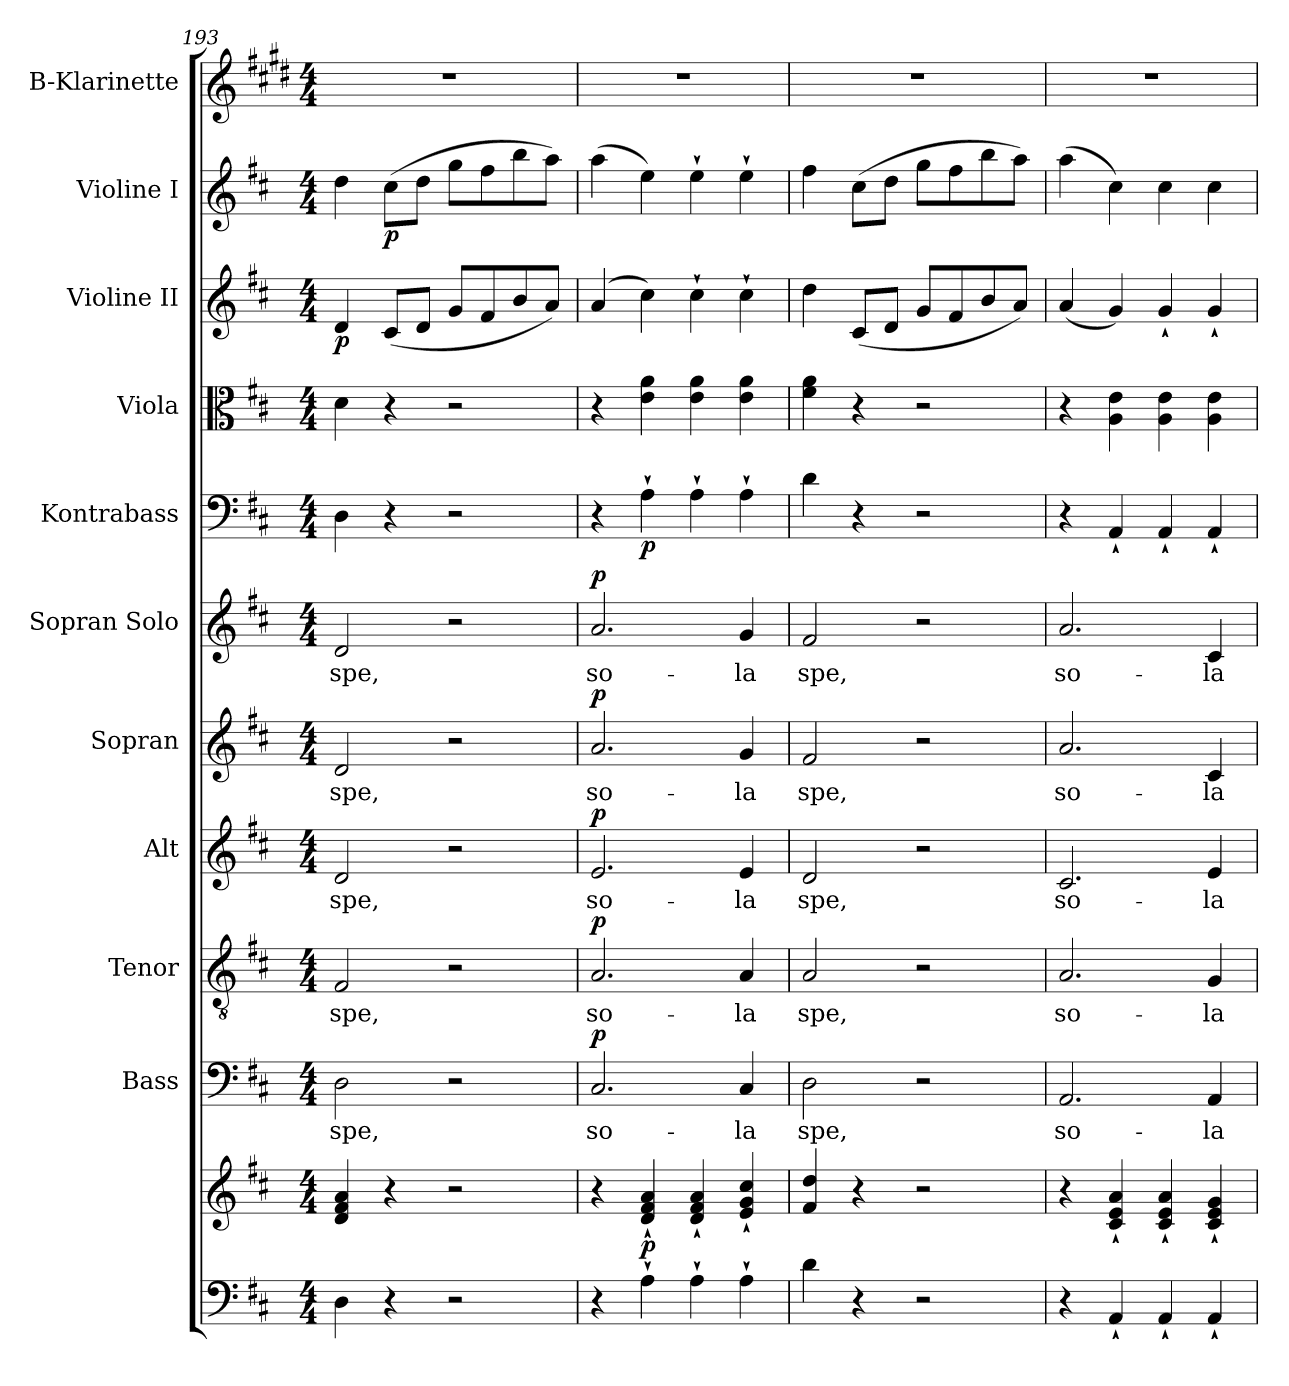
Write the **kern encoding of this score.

**kern	**kern	**dynam	**kern	**text	**dynam	**kern	**text	**dynam	**kern	**text	**dynam	**kern	**text	**dynam	**kern	**text	**dynam	**kern	**dynam	**kern	**kern	**dynam	**kern	**dynam	**kern
*part11	*part11	*part11	*part10	*part10	*part10	*part9	*part9	*part9	*part8	*part8	*part8	*part7	*part7	*part7	*part6	*part6	*part6	*part5	*part5	*part4	*part3	*part3	*part2	*part2	*part1
*staff12	*staff11	*staff11/12	*staff10	*staff10	*staff10	*staff9	*staff9	*staff9	*staff8	*staff8	*staff8	*staff7	*staff7	*staff7	*staff6	*staff6	*staff6	*staff5	*staff5	*staff4	*staff3	*staff3	*staff2	*staff2	*staff1
*	*	*	*I"Bass	*	*	*I"Tenor	*	*	*I"Alt	*	*	*I"Sopran	*	*	*I"Sopran Solo	*	*	*I"Kontrabass	*	*I"Viola	*I"Violine II	*	*I"Violine I	*	*I"B-Klarinette
*	*	*	*I'B.	*	*	*I'T.	*	*	*I'A.	*	*	*I'S.	*	*	*I'Solo	*	*	*I'Kb.	*	*I'Vla.	*I'Vl. II	*	*I'Vl. I	*	*I'B Kl.
*clefF4	*clefG2	*	*clefF4	*	*	*clefGv2	*	*	*clefG2	*	*	*clefG2	*	*	*clefG2	*	*	*clefF4	*	*clefC3	*clefG2	*	*clefG2	*	*clefG2
*	*	*	*	*	*	*	*	*	*	*	*	*	*	*	*	*	*	*ITrd7c12	*	*	*	*	*	*	*ITrd1c2
*k[f#c#]	*k[f#c#]	*	*k[f#c#]	*	*	*k[f#c#]	*	*	*k[f#c#]	*	*	*k[f#c#]	*	*	*k[f#c#]	*	*	*k[f#c#]	*	*k[f#c#]	*k[f#c#]	*	*k[f#c#]	*	*k[f#c#]
*D:	*D:	*	*D:	*	*	*D:	*	*	*D:	*	*	*D:	*	*	*D:	*	*	*D:	*	*D:	*D:	*	*D:	*	*D:
*M4/4	*M4/4	*	*M4/4	*	*	*M4/4	*	*	*M4/4	*	*	*M4/4	*	*	*M4/4	*	*	*M4/4	*	*M4/4	*M4/4	*	*M4/4	*	*M4/4
=193	=193	=193	=193	=193	=193	=193	=193	=193	=193	=193	=193	=193	=193	=193	=193	=193	=193	=193	=193	=193	=193	=193	=193	=193	=193
!	!	!	!	!LO:LY:b	!	!	!LO:LY:b	!	!	!LO:LY:b	!	!	!LO:LY:b	!	!	!LO:LY:b	!	!	!	!	!	!LO:DY:b	!	!	!
4D\	4d/ 4f#/ 4a/	.	2D\	spe,	.	2F#/	spe,	.	2d/	spe,	.	2d/	spe,	.	2d/	spe,	.	4DD\	.	4d\	4d/	p	4dd\	.	1r
!	!	!	!	!	!	!	!	!	!	!	!	!	!	!	!	!	!	!	!	!	!	!	!	!LO:DY:b	!
4r	4r	.	.	.	.	.	.	.	.	.	.	.	.	.	.	.	.	4r	.	4r	(<8c#/L	.	(>8cc#\L	p	.
.	.	.	.	.	.	.	.	.	.	.	.	.	.	.	.	.	.	.	.	.	8d/J	.	8dd\J	.	.
2r	2r	.	2r	.	.	2r	.	.	2r	.	.	2r	.	.	2r	.	.	2r	.	2r	8g/L	.	8gg\L	.	.
.	.	.	.	.	.	.	.	.	.	.	.	.	.	.	.	.	.	.	.	.	8f#/	.	8ff#\	.	.
.	.	.	.	.	.	.	.	.	.	.	.	.	.	.	.	.	.	.	.	.	8b/	.	8bb\	.	.
.	.	.	.	.	.	.	.	.	.	.	.	.	.	.	.	.	.	.	.	.	8a/J)	.	8aa\J)	.	.
=194	=194	=194	=194	=194	=194	=194	=194	=194	=194	=194	=194	=194	=194	=194	=194	=194	=194	=194	=194	=194	=194	=194	=194	=194	=194
!	!	!	!	!LO:LY:b	!LO:DY:a	!	!LO:LY:b	!LO:DY:a	!	!LO:LY:b	!LO:DY:a	!	!LO:LY:b	!LO:DY:a	!	!LO:LY:b	!LO:DY:a	!	!	!	!	!	!	!	!
4r	4r	.	2.C#/	so-	p	2.A/	so-	p	2.e/	so-	p	2.a/	so-	p	2.a/	so-	p	4r	.	4r	(4a/	.	(>4aa\	.	1r
!	!	!LO:DY:b	!	!	!	!	!	!	!	!	!	!	!	!	!	!	!	!	!LO:DY:b	!	!	!	!	!	!
4A`>\	4d/`< 4f#/`< 4a/`<	p	.	.	.	.	.	.	.	.	.	.	.	.	.	.	.	4AA`>\	p	4e\ 4a\	4cc#\)	.	4ee\)	.	.
4A`>\	4d/`< 4f#/`< 4a/`<	.	.	.	.	.	.	.	.	.	.	.	.	.	.	.	.	4AA`>\	.	4e\ 4a\	4cc#`>\	.	4ee`>\	.	.
!	!	!	!	!LO:LY:b	!	!	!LO:LY:b	!	!	!LO:LY:b	!	!	!LO:LY:b	!	!	!LO:LY:b	!	!	!	!	!	!	!	!	!
4A`>\	4e/`< 4g/`< 4cc#/`<	.	4C#/	-la	.	4A/	-la	.	4e/	-la	.	4g/	-la	.	4g/	-la	.	4AA`>\	.	4e\ 4a\	4cc#`>\	.	4ee`>\	.	.
=195	=195	=195	=195	=195	=195	=195	=195	=195	=195	=195	=195	=195	=195	=195	=195	=195	=195	=195	=195	=195	=195	=195	=195	=195	=195
!	!	!	!	!LO:LY:b	!	!	!LO:LY:b	!	!	!LO:LY:b	!	!	!LO:LY:b	!	!	!LO:LY:b	!	!	!	!	!	!	!	!	!
4d\	4f#/ 4dd/	.	2D\	spe,	.	2A/	spe,	.	2d/	spe,	.	2f#/	spe,	.	2f#/	spe,	.	4D\	.	4f#\ 4a\	4dd\	.	4ff#\	.	1r
4r	4r	.	.	.	.	.	.	.	.	.	.	.	.	.	.	.	.	4r	.	4r	(<8c#/L	.	(>8cc#\L	.	.
.	.	.	.	.	.	.	.	.	.	.	.	.	.	.	.	.	.	.	.	.	8d/J	.	8dd\J	.	.
2r	2r	.	2r	.	.	2r	.	.	2r	.	.	2r	.	.	2r	.	.	2r	.	2r	8g/L	.	8gg\L	.	.
.	.	.	.	.	.	.	.	.	.	.	.	.	.	.	.	.	.	.	.	.	8f#/	.	8ff#\	.	.
.	.	.	.	.	.	.	.	.	.	.	.	.	.	.	.	.	.	.	.	.	8b/	.	8bb\	.	.
.	.	.	.	.	.	.	.	.	.	.	.	.	.	.	.	.	.	.	.	.	8a/J)	.	8aa\J)	.	.
!!LO:PB:g=z
=196	=196	=196	=196	=196	=196	=196	=196	=196	=196	=196	=196	=196	=196	=196	=196	=196	=196	=196	=196	=196	=196	=196	=196	=196	=196
!	!	!	!	!LO:LY:b	!	!	!LO:LY:b	!	!	!LO:LY:b	!	!	!LO:LY:b	!	!	!LO:LY:b	!	!	!	!	!	!	!	!	!
4r	4r	.	2.AA/	so-	.	2.A/	so-	.	2.c#/	so-	.	2.a/	so-	.	2.a/	so-	.	4r	.	4r	(<4a/	.	(>4aa\	.	1r
4AA`</	4c#/`< 4e/`< 4a/`<	.	.	.	.	.	.	.	.	.	.	.	.	.	.	.	.	4AAA`</	.	4A\ 4e\	4g/)	.	4cc#\)	.	.
4AA`</	4c#/`< 4e/`< 4a/`<	.	.	.	.	.	.	.	.	.	.	.	.	.	.	.	.	4AAA`</	.	4A\ 4e\	4g`</	.	4cc#\	.	.
!	!	!	!	!LO:LY:b	!	!	!LO:LY:b	!	!	!LO:LY:b	!	!	!LO:LY:b	!	!	!LO:LY:b	!	!	!	!	!	!	!	!	!
4AA`</	4c#/`< 4e/`< 4g/`<	.	4AA/	-la	.	4G/	-la	.	4e/	-la	.	4c#/	-la	.	4c#/	-la	.	4AAA`</	.	4A\ 4e\	4g`</	.	4cc#\	.	.
=	=	=	=	=	=	=	=	=	=	=	=	=	=	=	=	=	=	=	=	=	=	=	=	=	=
*-	*-	*-	*-	*-	*-	*-	*-	*-	*-	*-	*-	*-	*-	*-	*-	*-	*-	*-	*-	*-	*-	*-	*-	*-	*-
